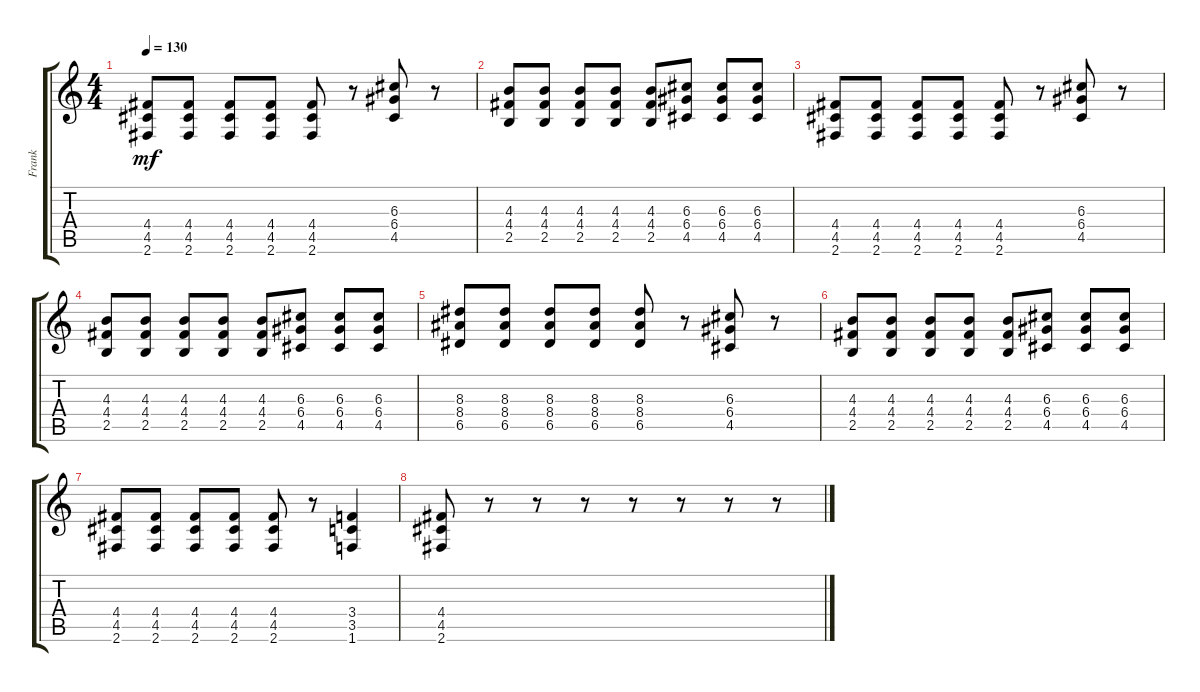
\track ("Frank" "Frank") {instrument distortionguitar}
\staff {score tabs}
\tuning (E4 B3 G3 D3 A2 E2) {hide}
\ts (4 4)
\tempo 130
\clef g2
\ks c
(4.4 4.5 2.6).8{dy mf instrument distortionguitar} (4.4 4.5 2.6).8 (4.4 4.5 2.6).8 (4.4 4.5 2.6).8 (4.4 4.5 2.6).8 r.8 (6.3 6.4 4.5).8 r.8 |
(4.3 4.4 2.5).8 (4.3 4.4 2.5).8 (4.3 4.4 2.5).8 (4.3 4.4 2.5).8 (4.3 4.4 2.5).8 (6.3 6.4 4.5).8 (6.3 6.4 4.5).8 (6.3 6.4 4.5).8 |
(4.4 4.5 2.6).8 (4.4 4.5 2.6).8 (4.4 4.5 2.6).8 (4.4 4.5 2.6).8 (4.4 4.5 2.6).8 r.8 (6.3 6.4 4.5).8 r.8 |
(4.3 4.4 2.5).8 (4.3 4.4 2.5).8 (4.3 4.4 2.5).8 (4.3 4.4 2.5).8 (4.3 4.4 2.5).8 (6.3 6.4 4.5).8 (6.3 6.4 4.5).8 (6.3 6.4 4.5).8 |
(8.3 8.4 6.5).8 (8.3 8.4 6.5).8 (8.3 8.4 6.5).8 (8.3 8.4 6.5).8 (8.3 8.4 6.5).8 r.8 (6.3 6.4 4.5).8 r.8 |
(4.3 4.4 2.5).8 (4.3 4.4 2.5).8 (4.3 4.4 2.5).8 (4.3 4.4 2.5).8 (4.3 4.4 2.5).8 (6.3 6.4 4.5).8 (6.3 6.4 4.5).8 (6.3 6.4 4.5).8 |
(4.4 4.5 2.6).8 (4.4 4.5 2.6).8 (4.4 4.5 2.6).8 (4.4 4.5 2.6).8 (4.4 4.5 2.6).8 r.8 (3.4 3.5 1.6).4 |
(4.4 4.5 2.6).8 r.8 r.8 r.8 r.8 r.8 r.8 r.8
